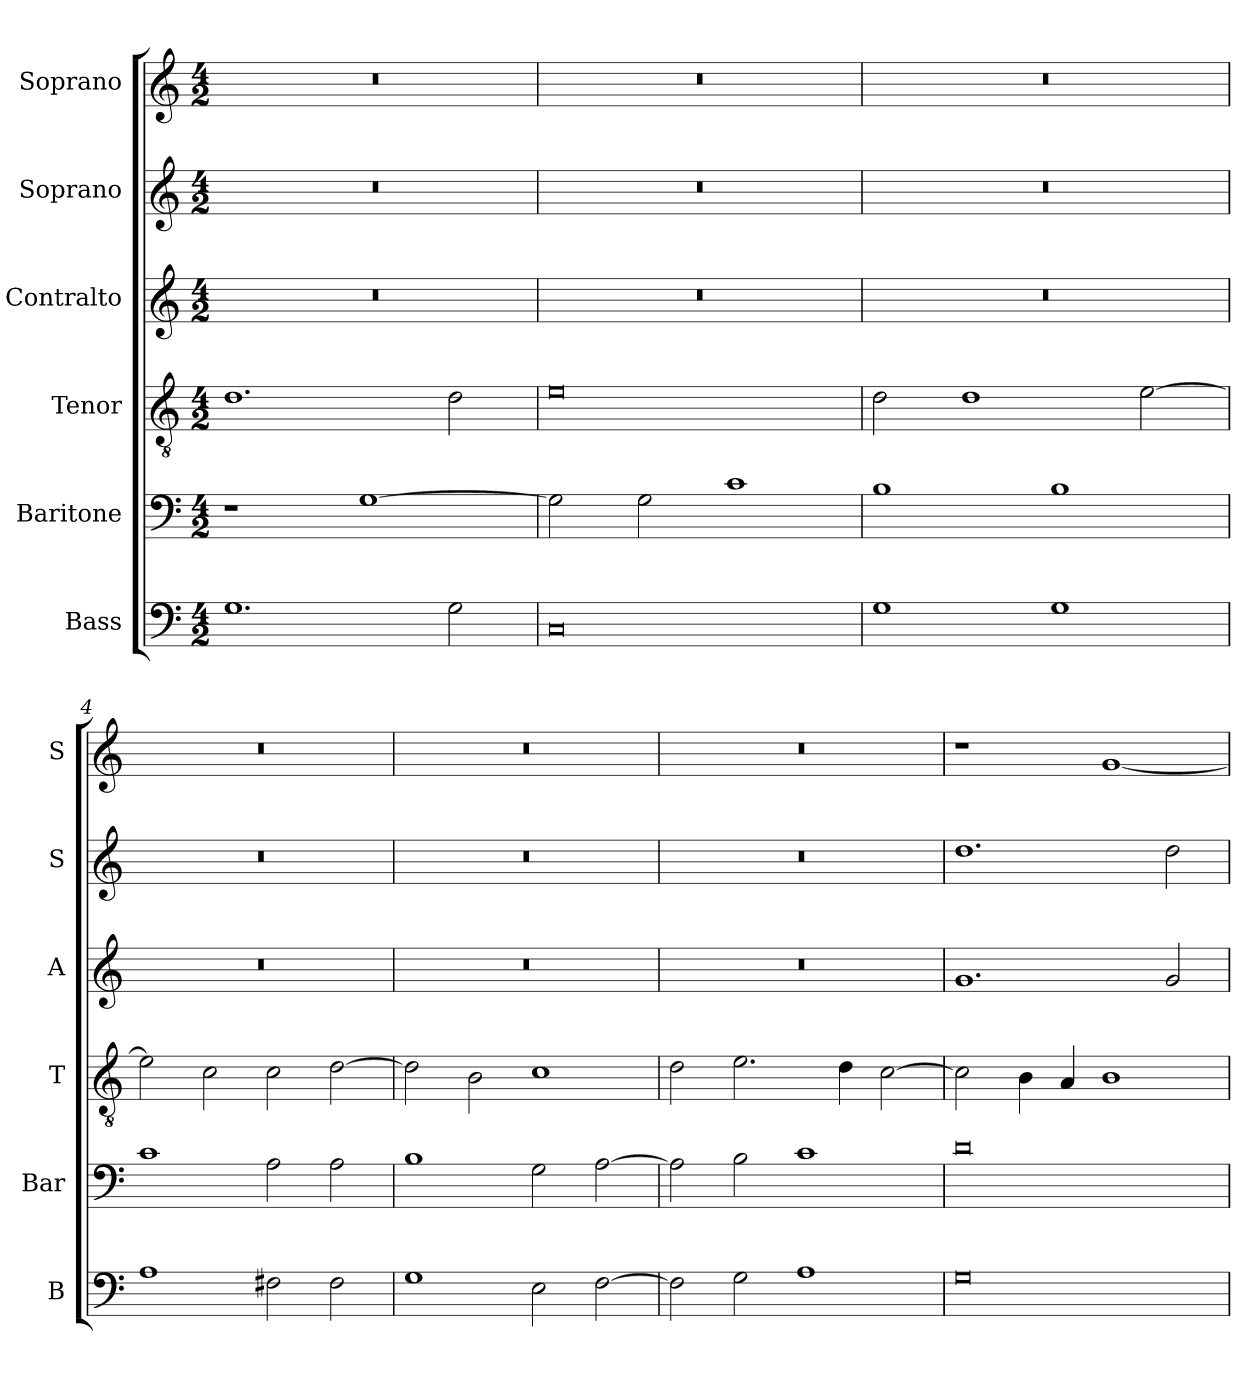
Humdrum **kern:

**kern	**kern	**kern	**kern	**kern	**kern
*part6	*part5	*part4	*part3	*part2	*part1
*staff6	*staff5	*staff4	*staff3	*staff2	*staff1
*I"Bass	*I"Baritone	*I"Tenor	*I"Contralto	*I"Soprano	*I"Soprano
*I'B	*I'Bar	*I'T	*I'A	*I'S	*I'S
*clefF4	*clefF4	*clefGv2	*clefG2	*clefG2	*clefG2
*k[]	*k[]	*k[]	*k[]	*k[]	*k[]
*G:mix	*G:mix	*G:mix	*G:mix	*G:mix	*G:mix
*M4/2	*M4/2	*M4/2	*M4/2	*M4/2	*M4/2
=1	=1	=1	=1	=1	=1
1.G	1r	1.d	0r	0r	0r
.	[1G	.	.	.	.
2G	.	2d	.	.	.
=2	=2	=2	=2	=2	=2
0C	2G]	0e	0r	0r	0r
.	2G	.	.	.	.
.	1c	.	.	.	.
=3	=3	=3	=3	=3	=3
1G	1B	2d	0r	0r	0r
.	.	1d	.	.	.
1G	1B	.	.	.	.
.	.	[2e	.	.	.
=4	=4	=4	=4	=4	=4
1A	1c	2e]	0r	0r	0r
.	.	2c	.	.	.
2F#X	2A	2c	.	.	.
2F#	2A	[2d	.	.	.
=5	=5	=5	=5	=5	=5
1G	1B	2d]	0r	0r	0r
.	.	2B	.	.	.
2E	2G	1c	.	.	.
[2F	[2A	.	.	.	.
=6	=6	=6	=6	=6	=6
2F]	2A]	2d	0r	0r	0r
2G	2B	2.e	.	.	.
1A	1c	.	.	.	.
.	.	4d	.	.	.
.	.	[2c	.	.	.
=7	=7	=7	=7	=7	=7
0G	0d	2c]	1.g	1.dd	1r
.	.	4B	.	.	.
.	.	4A	.	.	.
.	.	1B	.	.	[1g
.	.	.	2g	2dd	.
=	=	=	=	=	=
*-	*-	*-	*-	*-	*-
